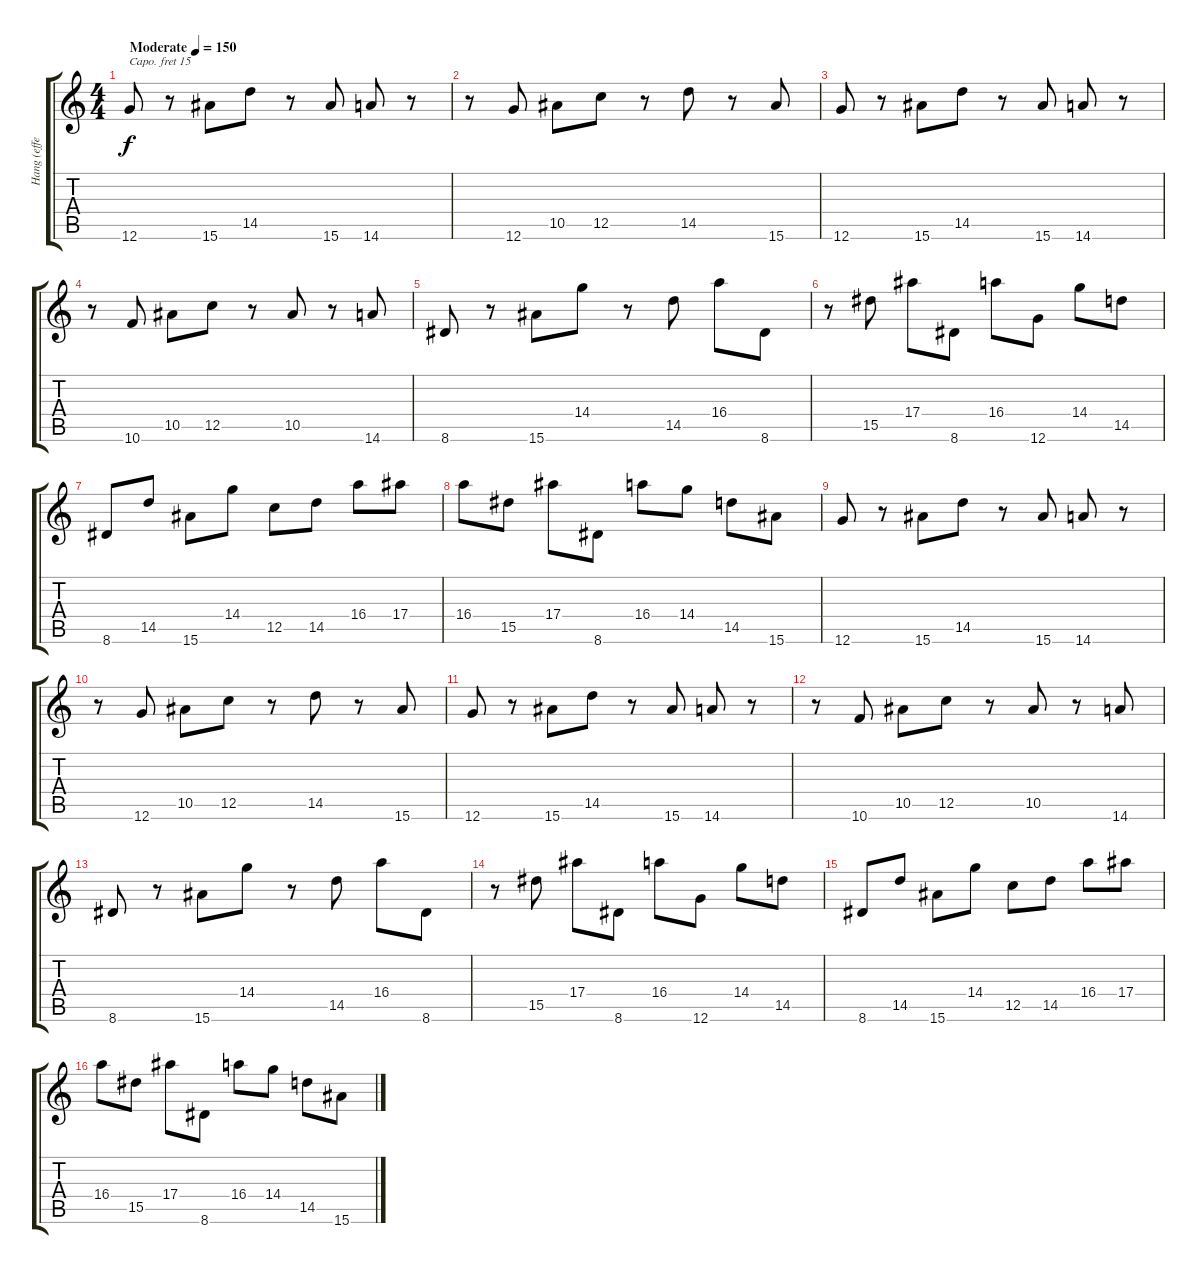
\track ("Hang (effect)" "Hang (effe") {instrument celesta}
\staff {score tabs}
\capo 15
\tuning (E4 B3 G3 D3 A2 E2) {hide}
\ts (4 4)
\tempo (150 "Moderate")
\clef g2
\ks c
12.6.8{dy f instrument celesta} r.8 15.6.8 14.5.8 r.8 15.6.8 14.6.8 r.8 |
r.8 12.6.8 10.5.8 12.5.8 r.8 14.5.8 r.8 15.6.8 |
12.6.8 r.8 15.6.8 14.5.8 r.8 15.6.8 14.6.8 r.8 |
r.8 10.6.8 10.5.8 12.5.8 r.8 10.5.8 r.8 14.6.8 |
8.6.8 r.8 15.6.8 14.4.8 r.8 14.5.8 16.4.8 8.6.8 |
r.8 15.5.8 17.4.8 8.6.8 16.4.8 12.6.8 14.4.8 14.5.8 |
8.6.8 14.5.8 15.6.8 14.4.8 12.5.8 14.5.8 16.4.8 17.4.8 |
16.4.8 15.5.8 17.4.8 8.6.8 16.4.8 14.4.8 14.5.8 15.6.8 |
12.6.8 r.8 15.6.8 14.5.8 r.8 15.6.8 14.6.8 r.8 |
r.8 12.6.8 10.5.8 12.5.8 r.8 14.5.8 r.8 15.6.8 |
12.6.8 r.8 15.6.8 14.5.8 r.8 15.6.8 14.6.8 r.8 |
r.8 10.6.8 10.5.8 12.5.8 r.8 10.5.8 r.8 14.6.8 |
8.6.8 r.8 15.6.8 14.4.8 r.8 14.5.8 16.4.8 8.6.8 |
r.8 15.5.8 17.4.8 8.6.8 16.4.8 12.6.8 14.4.8 14.5.8 |
8.6.8 14.5.8 15.6.8 14.4.8 12.5.8 14.5.8 16.4.8 17.4.8 |
16.4.8 15.5.8 17.4.8 8.6.8 16.4.8 14.4.8 14.5.8 15.6.8
